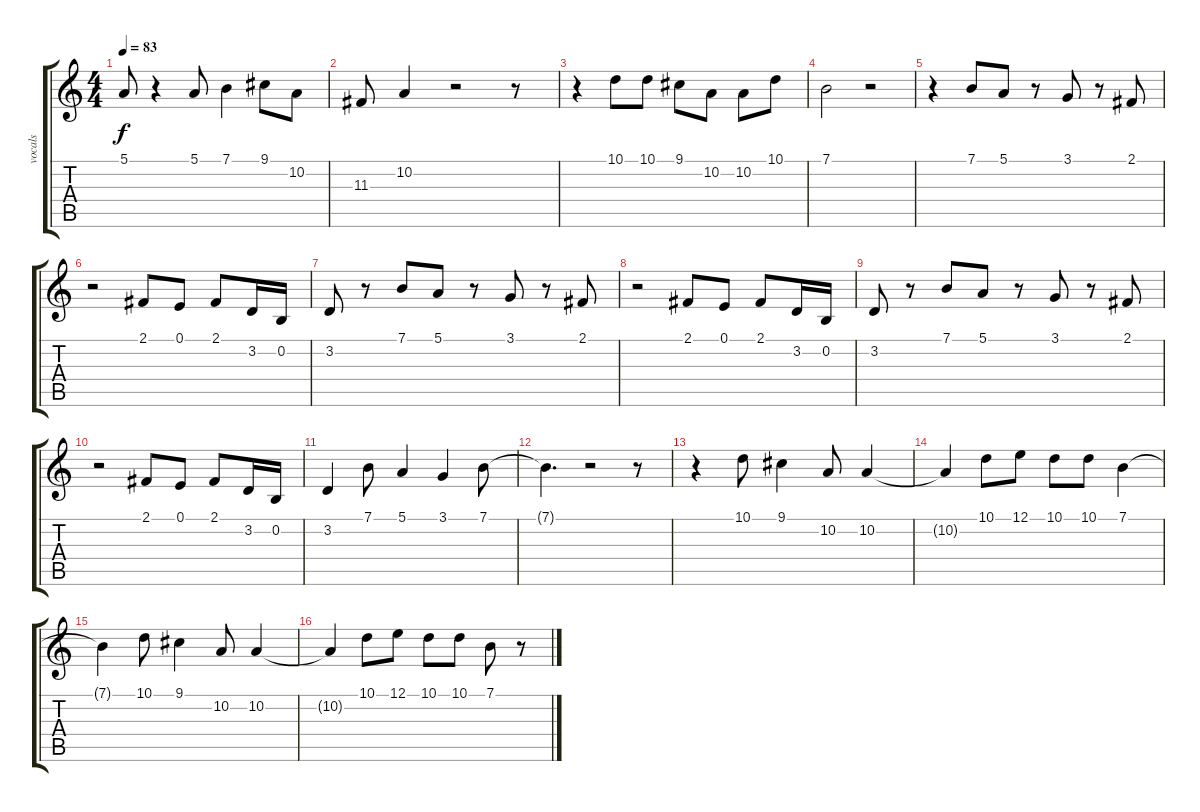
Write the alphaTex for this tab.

\track ("vocals" "vocals") {instrument fx5brightness}
\staff {score tabs}
\tuning (E4 B3 G3 D3 A2 E2) {hide}
\ts (4 4)
\tempo 83
\clef g2
\ks c
5.1{t}.8{dy f} r.4 5.1.8 7.1.4 9.1.8 10.2.8 |
11.3.8 10.2.4 r.2 r.8 |
r.4 10.1.8 10.1.8 9.1.8 10.2.8 10.2.8 10.1.8 |
7.1.2 r.2 |
r.4 7.1.8 5.1.8 r.8 3.1.8 r.8 2.1.8 |
r.2 2.1.8 0.1.8 2.1.8 3.2.16 0.2.16 |
3.2.8 r.8 7.1.8 5.1.8 r.8 3.1.8 r.8 2.1.8 |
r.2 2.1.8 0.1.8 2.1.8 3.2.16 0.2.16 |
3.2.8 r.8 7.1.8 5.1.8 r.8 3.1.8 r.8 2.1.8 |
r.2 2.1.8 0.1.8 2.1.8 3.2.16 0.2.16 |
3.2.4 7.1.8 5.1.4 3.1.4 7.1.8 |
7.1{t}.4{d} r.2 r.8 |
r.4 10.1.8 9.1.4 10.2.8 10.2.4 |
10.2{t}.4 10.1.8 12.1.8 10.1.8 10.1.8 7.1.4 |
7.1{t}.4 10.1.8 9.1.4 10.2.8 10.2.4 |
10.2{t}.4 10.1.8 12.1.8 10.1.8 10.1.8 7.1.8 r.8
